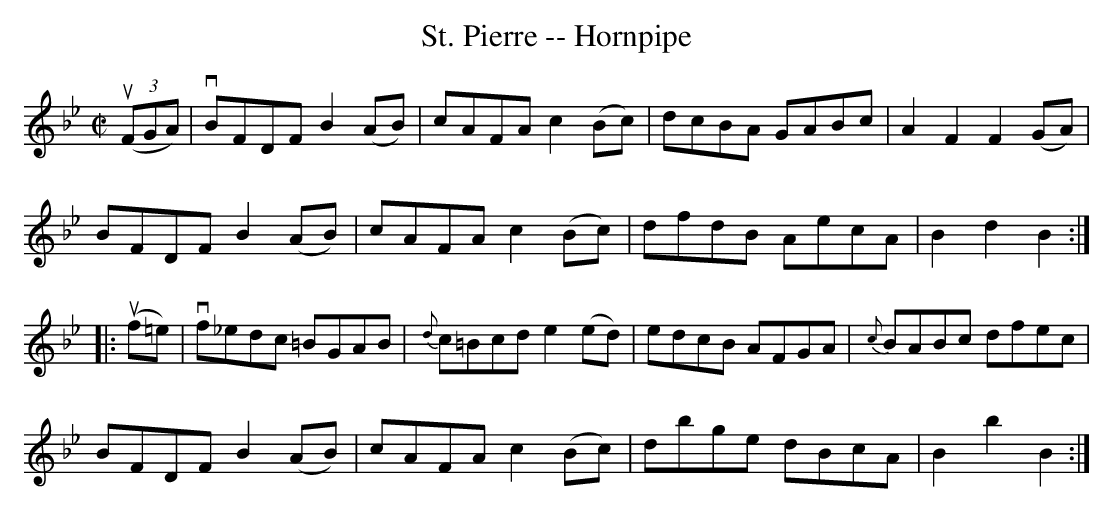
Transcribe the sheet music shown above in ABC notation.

X:1
T: St. Pierre -- Hornpipe
M:C|
L:1/8
K:Bb
((3uFGA)|vBFDF B2(AB)|cAFA c2(Bc)|dcBA GABc|A2F2F2(GA)|
BFDF B2(AB)|cAFAc2(Bc)|dfdB AecA|B2d2B2:|
|:(uf=e)|vf_edc =BGAB|{d}c=Bcd e2(ed)|edcB AFGA|{c}BABc dfec|
BFDF B2(AB)|cAFA c2(Bc)|dbge dBcA|B2b2B2:|
